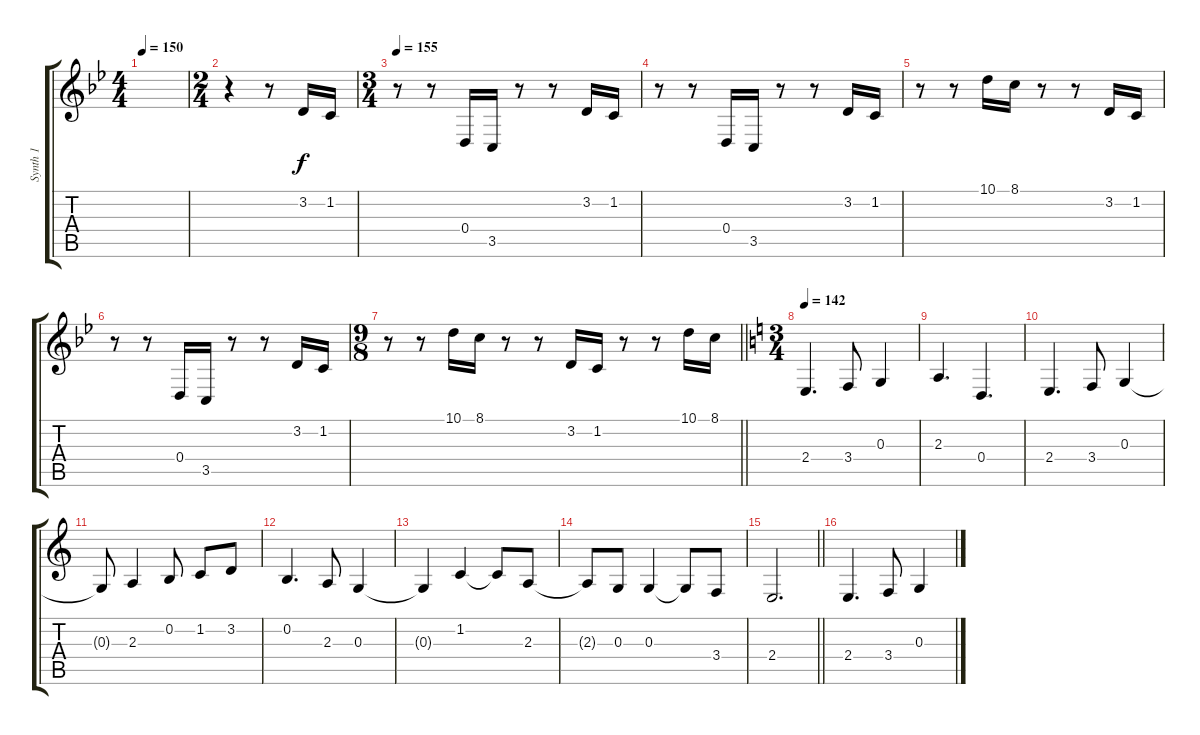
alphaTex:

\track ("Synth 1" "Synth 1") {instrument lead2sawtooth}
\staff {score tabs}
\tuning (E4 B3 G3 D3 A2 E2) {hide}
\ts (4 4)
\tempo 150
\clef g2
\ks bb
|
\ts (2 4)
r.4 r.8 3.2.16 1.2.16 |
\ts (3 4)
\tempo 155
r.8 r.8 0.4.16 3.5.16 r.8 r.8 3.2.16 1.2.16 |
r.8 r.8 0.4.16 3.5.16 r.8 r.8 3.2.16 1.2.16 |
r.8 r.8 10.1.16 8.1.16 r.8 r.8 3.2.16 1.2.16 |
r.8 r.8 0.4.16 3.5.16 r.8 r.8 3.2.16 1.2.16 |
\ts (9 8)
\barLineRight lightlight
r.8 r.8 10.1.16 8.1.16 r.8 r.8 3.2.16 1.2.16 r.8 r.8 10.1.16 8.1.16 |
\ts (3 4)
\tempo 142
\ks c
2.4.4{d} 3.4.8 0.3.4 |
2.3.4{d} 0.4.4{d} |
2.4.4{d} 3.4.8 0.3.4 |
0.3{t}.8 2.3.4 0.2.8 1.2.8 3.2.8 |
0.2.4{d} 2.3.8 0.3.4 |
0.3{t}.4 1.2.4 1.2{t}.8 2.3.8 |
2.3{t}.8 0.3.8 0.3.4 0.3{t}.8 3.4.8 |
\barLineRight lightlight
2.4.2{d} |
2.4.4{d} 3.4.8 0.3.4
